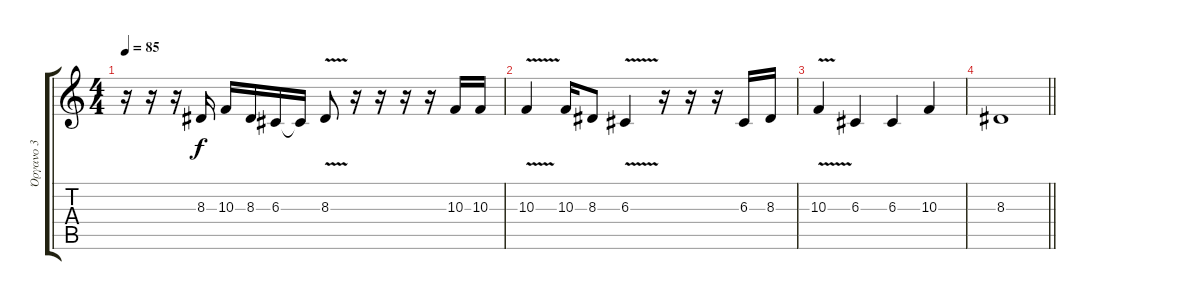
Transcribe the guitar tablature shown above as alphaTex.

\track ("Όργανο 3" "Όργανο 3") {instrument altosax}
\staff {score tabs}
\tuning (E4 B3 G3 D3 A2 E2) {hide}
\ts (4 4)
\tempo 85
\clef g2
\ks c
r.16{dy f} r.16 r.16 8.3.16 10.3.16 8.3.16 6.3.16 6.3{t}.16 8.3{v}.8 r.16 r.16 r.16 r.16 10.3.16 10.3.16 |
10.3{v}.4 10.3.16 8.3.8 6.3{v}.4 r.16 r.16 r.16 6.3.16 8.3.16 |
10.3{v}.4 6.3.4 6.3.4 10.3.4 |
\barLineRight lightlight
8.3.1
